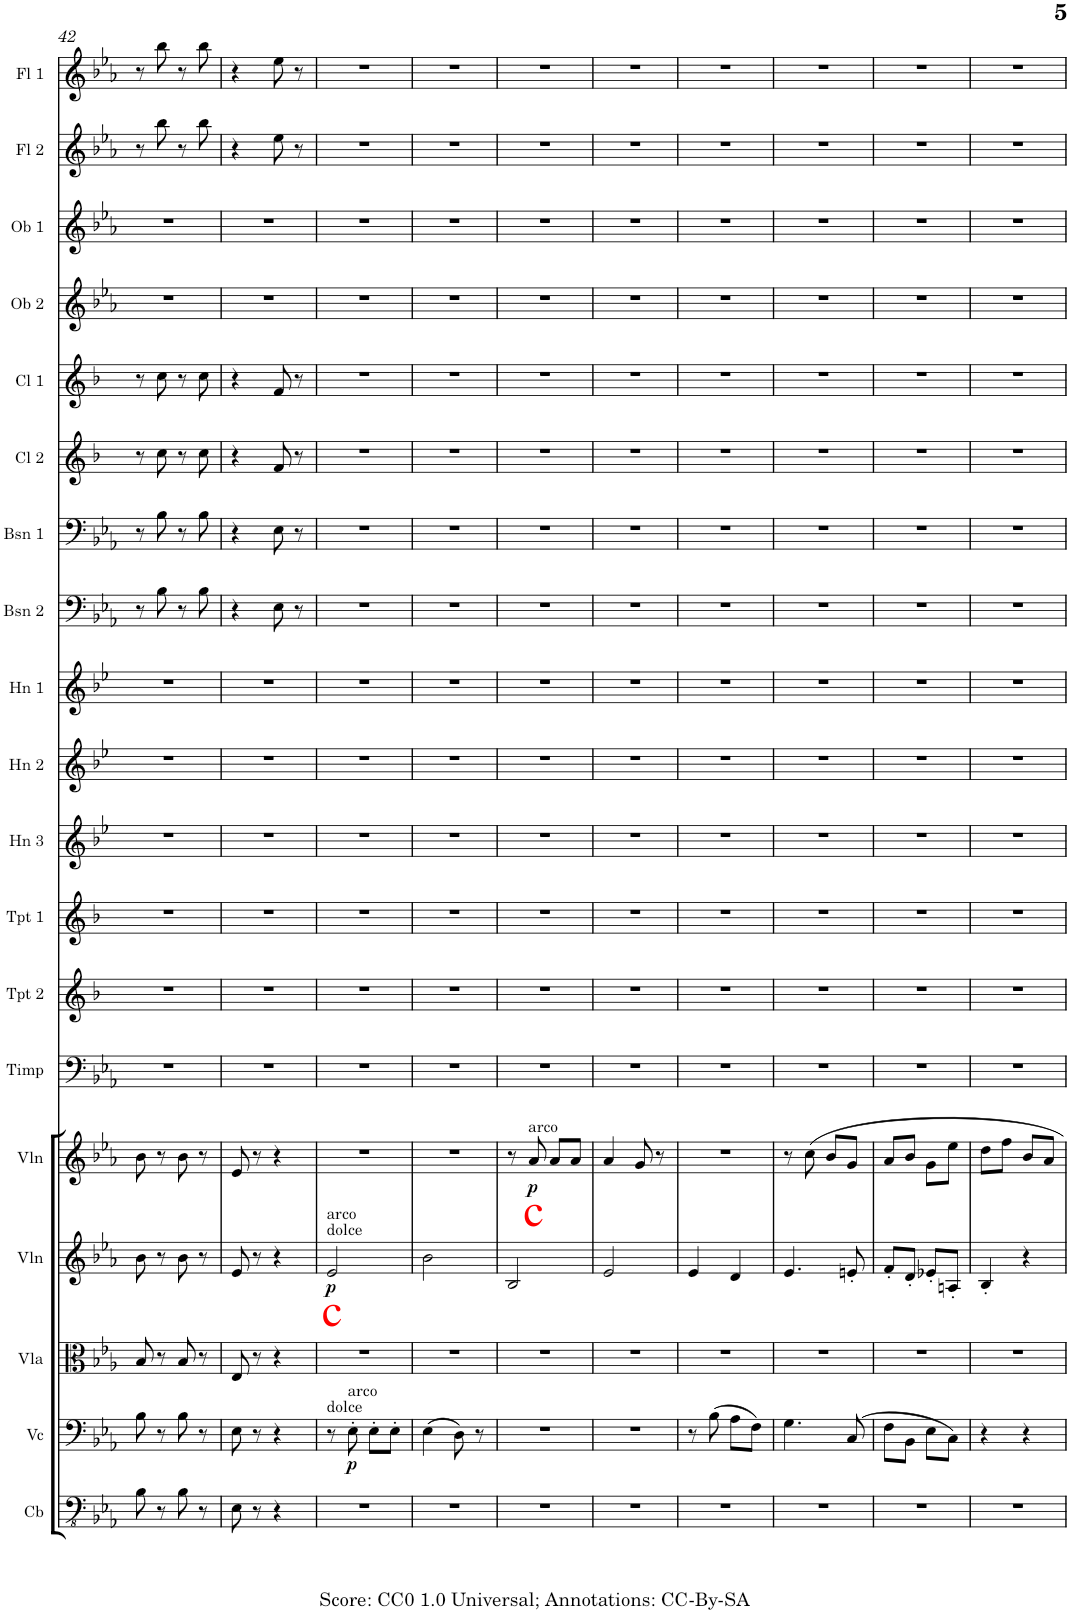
**kern	**kern	**dynam	**kern	**kern	**text	**dynam	**kern	**text	**dynam	**kern	**kern	**kern	**kern	**kern	**kern	**kern	**kern	**kern	**kern	**kern	**kern	**kern	**kern
*part19	*part18	*part18	*part17	*part16	*part16	*part16	*part15	*part15	*part15	*part14	*part13	*part12	*part11	*part10	*part9	*part8	*part7	*part6	*part5	*part4	*part3	*part2	*part1
*staff19	*staff18	*staff18	*staff17	*staff16	*staff16	*staff16	*staff15	*staff15	*staff15	*staff14	*staff13	*staff12	*staff11	*staff10	*staff9	*staff8	*staff7	*staff6	*staff5	*staff4	*staff3	*staff2	*staff1
*I"Contrabass	*I"Violoncello	*	*I"Viola	*I"Violin	*	*	*I"Violin	*	*	*I"Timpani	*I"Bb Trumpet 2	*I"Bb Trumpet 1	*I"F Horn 3	*I"F Horn 2	*I"F Horn 1	*I"Bassoon 2	*I"Bassoon 1	*I"Bb Clarinet 2	*I"Bb Clarinet 1	*I"Oboe 2	*I"Oboe 1	*I"Flute 2	*I"Flute 1
*I'Cb	*I'Vc	*	*I'Vla	*I'Vln	*	*	*I'Vln	*	*	*I'Timp	*I'Tpt 2	*I'Tpt 1	*I'Hn 3	*I'Hn 2	*I'Hn 1	*I'Bsn 2	*I'Bsn 1	*I'Cl 2	*I'Cl 1	*I'Ob 2	*I'Ob 1	*I'Fl 2	*I'Fl 1
!!LO:PB:g=z
*clefFv4	*clefF4	*	*clefC3	*clefG2	*	*	*clefG2	*	*	*clefF4	*clefG2	*clefG2	*clefG2	*clefG2	*clefG2	*clefF4	*clefF4	*clefG2	*clefG2	*clefG2	*clefG2	*clefG2	*clefG2
*	*	*	*	*	*	*	*	*	*	*	*Trd1c2	*Trd1c2	*Trd4c7	*Trd4c7	*Trd4c7	*	*	*Trd1c2	*Trd1c2	*	*	*	*
*k[b-e-a-]	*k[b-e-a-]	*	*k[b-e-a-]	*k[b-e-a-]	*	*	*k[b-e-a-]	*	*	*k[b-e-a-]	*k[b-]	*k[b-]	*k[b-e-]	*k[b-e-]	*k[b-e-]	*k[b-e-a-]	*k[b-e-a-]	*k[b-]	*k[b-]	*k[b-e-a-]	*k[b-e-a-]	*k[b-e-a-]	*k[b-e-a-]
*M2/4	*M2/4	*	*M2/4	*M2/4	*	*	*M2/4	*	*	*M2/4	*M2/4	*M2/4	*M2/4	*M2/4	*M2/4	*M2/4	*M2/4	*M2/4	*M2/4	*M2/4	*M2/4	*M2/4	*M2/4
=42	=42	=42	=42	=42	=42	=42	=42	=42	=42	=42	=42	=42	=42	=42	=42	=42	=42	=42	=42	=42	=42	=42	=42
8BB-\	8B-\	.	8B-/	8b-\	.	.	8b-\	.	.	2r	2r	2r	2r	2r	2r	8r	8r	8r	8r	2r	2r	8r	8r
8r	8r	.	8r	8r	.	.	8r	.	.	.	.	.	.	.	.	8B-\	8B-\	8cc\	8cc\	.	.	8bb-\	8bb-\
8BB-\	8B-\	.	8B-/	8b-\	.	.	8b-\	.	.	.	.	.	.	.	.	8r	8r	8r	8r	.	.	8r	8r
8r	8r	.	8r	8r	.	.	8r	.	.	.	.	.	.	.	.	8B-\	8B-\	8cc\	8cc\	.	.	8bb-\	8bb-\
=43	=43	=43	=43	=43	=43	=43	=43	=43	=43	=43	=43	=43	=43	=43	=43	=43	=43	=43	=43	=43	=43	=43	=43
8EE-\	8E-\	.	8E-/	8e-/	.	.	8e-/	.	.	2r	2r	2r	2r	2r	2r	4r	4r	4r	4r	2r	2r	4r	4r
8r	8r	.	8r	8r	.	.	8r	.	.	.	.	.	.	.	.	.	.	.	.	.	.	.	.
4r	4r	.	4r	4r	.	.	4r	.	.	.	.	.	.	.	.	8E-\	8E-\	8f/	8f/	.	.	8ee-\	8ee-\
.	.	.	.	.	.	.	.	.	.	.	.	.	.	.	.	8r	8r	8r	8r	.	.	8r	8r
=44	=44	=44	=44	=44	=44	=44	=44	=44	=44	=44	=44	=44	=44	=44	=44	=44	=44	=44	=44	=44	=44	=44	=44
!	!	!	!	!LO:TX:a:t=dolce	!	!	!	!	!	!	!	!	!	!	!	!	!	!	!	!	!	!	!
!	!	!	!	!LO:TX:a:t=arco	!	!	!	!	!	!	!	!	!	!	!	!	!	!	!	!	!	!	!
!	!LO:TX:a:t=dolce	!	!	!	!	!	!	!	!	!	!	!	!	!	!	!	!	!	!	!	!	!	!
!	!	!	!	!	!LO:LY:b:color=#FF0000	!LO:DY:b	!	!	!	!	!	!	!	!	!	!	!	!	!	!	!	!	!
2r	8r	.	2r	2e-/	c	p	2r	.	.	2r	2r	2r	2r	2r	2r	2r	2r	2r	2r	2r	2r	2r	2r
!	!LO:TX:a:t=arco	!	!	!	!	!	!	!	!	!	!	!	!	!	!	!	!	!	!	!	!	!	!
!	!	!LO:DY:b	!	!	!	!	!	!	!	!	!	!	!	!	!	!	!	!	!	!	!	!	!
.	8E-'\	p	.	.	.	.	.	.	.	.	.	.	.	.	.	.	.	.	.	.	.	.	.
.	8E-'\L	.	.	.	.	.	.	.	.	.	.	.	.	.	.	.	.	.	.	.	.	.	.
.	8E-'\J	.	.	.	.	.	.	.	.	.	.	.	.	.	.	.	.	.	.	.	.	.	.
=45	=45	=45	=45	=45	=45	=45	=45	=45	=45	=45	=45	=45	=45	=45	=45	=45	=45	=45	=45	=45	=45	=45	=45
2r	(4E-\	.	2r	2b-\	.	.	2r	.	.	2r	2r	2r	2r	2r	2r	2r	2r	2r	2r	2r	2r	2r	2r
.	8D\)	.	.	.	.	.	.	.	.	.	.	.	.	.	.	.	.	.	.	.	.	.	.
.	8r	.	.	.	.	.	.	.	.	.	.	.	.	.	.	.	.	.	.	.	.	.	.
=46	=46	=46	=46	=46	=46	=46	=46	=46	=46	=46	=46	=46	=46	=46	=46	=46	=46	=46	=46	=46	=46	=46	=46
2r	2r	.	2r	2B-/	.	.	8r	.	.	2r	2r	2r	2r	2r	2r	2r	2r	2r	2r	2r	2r	2r	2r
!	!	!	!	!	!	!	!LO:TX:a:t=arco	!	!	!	!	!	!	!	!	!	!	!	!	!	!	!	!
!	!	!	!	!	!	!	!	!LO:LY:b:color=#FF0000	!LO:DY:b	!	!	!	!	!	!	!	!	!	!	!	!	!	!
.	.	.	.	.	.	.	8a-/	c	p	.	.	.	.	.	.	.	.	.	.	.	.	.	.
.	.	.	.	.	.	.	8a-/L	.	.	.	.	.	.	.	.	.	.	.	.	.	.	.	.
.	.	.	.	.	.	.	8a-/J	.	.	.	.	.	.	.	.	.	.	.	.	.	.	.	.
=47	=47	=47	=47	=47	=47	=47	=47	=47	=47	=47	=47	=47	=47	=47	=47	=47	=47	=47	=47	=47	=47	=47	=47
2r	2r	.	2r	2e-/	.	.	4a-/	.	.	2r	2r	2r	2r	2r	2r	2r	2r	2r	2r	2r	2r	2r	2r
.	.	.	.	.	.	.	8g/	.	.	.	.	.	.	.	.	.	.	.	.	.	.	.	.
.	.	.	.	.	.	.	8r	.	.	.	.	.	.	.	.	.	.	.	.	.	.	.	.
=48	=48	=48	=48	=48	=48	=48	=48	=48	=48	=48	=48	=48	=48	=48	=48	=48	=48	=48	=48	=48	=48	=48	=48
2r	8r	.	2r	4e-/	.	.	2r	.	.	2r	2r	2r	2r	2r	2r	2r	2r	2r	2r	2r	2r	2r	2r
.	(8B-\	.	.	.	.	.	.	.	.	.	.	.	.	.	.	.	.	.	.	.	.	.	.
.	8A-\L	.	.	4d/	.	.	.	.	.	.	.	.	.	.	.	.	.	.	.	.	.	.	.
.	8F\J)	.	.	.	.	.	.	.	.	.	.	.	.	.	.	.	.	.	.	.	.	.	.
=49	=49	=49	=49	=49	=49	=49	=49	=49	=49	=49	=49	=49	=49	=49	=49	=49	=49	=49	=49	=49	=49	=49	=49
2r	4.G\	.	2r	4.e-/	.	.	8r	.	.	2r	2r	2r	2r	2r	2r	2r	2r	2r	2r	2r	2r	2r	2r
.	.	.	.	.	.	.	8cc\	.	.	.	.	.	.	.	.	.	.	.	.	.	.	.	.
.	.	.	.	.	.	.	8b-/L	.	.	.	.	.	.	.	.	.	.	.	.	.	.	.	.
.	(8C/	.	.	8en'/	.	.	8g/J	.	.	.	.	.	.	.	.	.	.	.	.	.	.	.	.
=50	=50	=50	=50	=50	=50	=50	=50	=50	=50	=50	=50	=50	=50	=50	=50	=50	=50	=50	=50	=50	=50	=50	=50
2r	8F\L	.	2r	8f'/L	.	.	8a-/L	.	.	2r	2r	2r	2r	2r	2r	2r	2r	2r	2r	2r	2r	2r	2r
.	8BB-\J	.	.	8d'/J	.	.	8b-/J	.	.	.	.	.	.	.	.	.	.	.	.	.	.	.	.
.	8E-\L	.	.	8e-X'/L	.	.	8g\L	.	.	.	.	.	.	.	.	.	.	.	.	.	.	.	.
.	8C\J)	.	.	8An'/J	.	.	8ee-\J	.	.	.	.	.	.	.	.	.	.	.	.	.	.	.	.
=51	=51	=51	=51	=51	=51	=51	=51	=51	=51	=51	=51	=51	=51	=51	=51	=51	=51	=51	=51	=51	=51	=51	=51
2r	4r	.	2r	4B-'/	.	.	8dd\L	.	.	2r	2r	2r	2r	2r	2r	2r	2r	2r	2r	2r	2r	2r	2r
.	.	.	.	.	.	.	8ff\J	.	.	.	.	.	.	.	.	.	.	.	.	.	.	.	.
.	4r	.	.	4r	.	.	8b-/L	.	.	.	.	.	.	.	.	.	.	.	.	.	.	.	.
.	.	.	.	.	.	.	8a-/J	.	.	.	.	.	.	.	.	.	.	.	.	.	.	.	.
=	=	=	=	=	=	=	=	=	=	=	=	=	=	=	=	=	=	=	=	=	=	=	=
*-	*-	*-	*-	*-	*-	*-	*-	*-	*-	*-	*-	*-	*-	*-	*-	*-	*-	*-	*-	*-	*-	*-	*-
